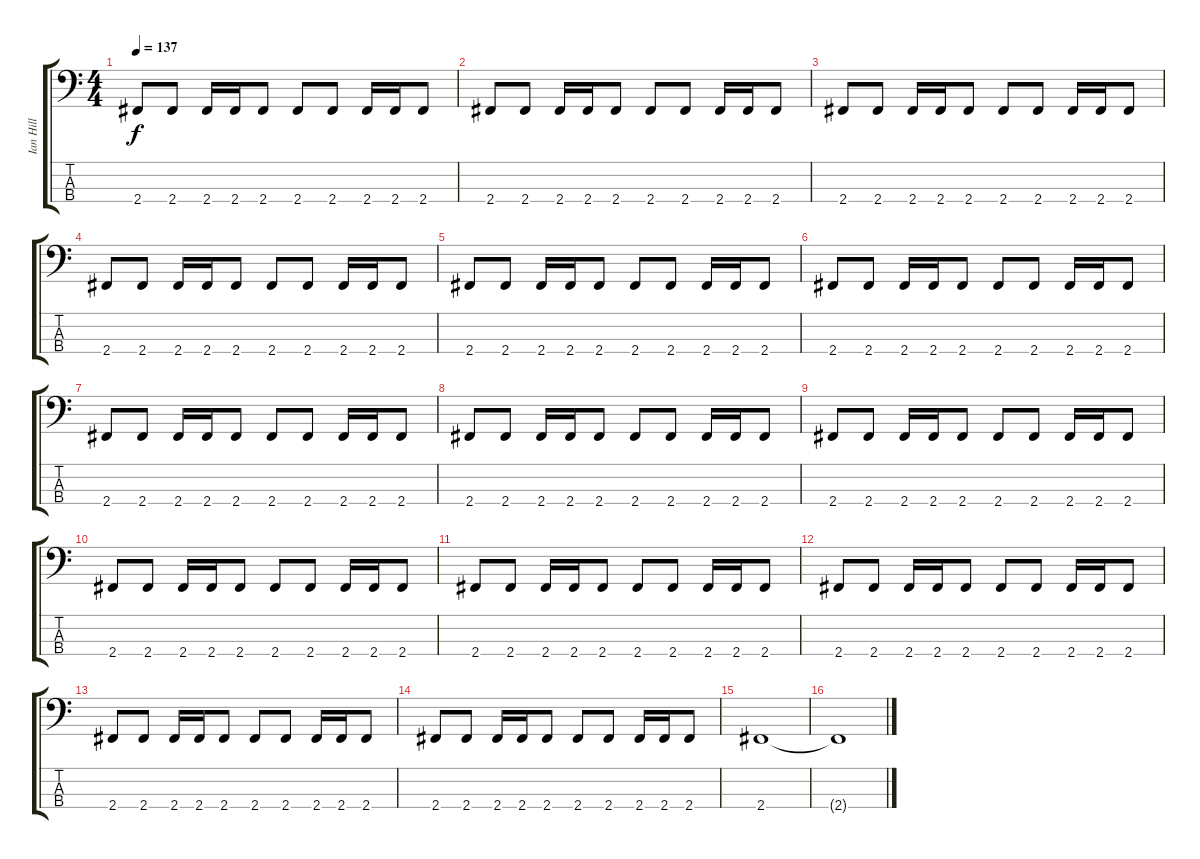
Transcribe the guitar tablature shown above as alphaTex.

\track ("Ian Hill" "Ian Hill") {instrument electricbasspick}
\staff {score tabs}
\tuning (G2 D2 A1 E1) {hide}
\ts (4 4)
\tempo 137
\clef f4
\ks c
2.4.8{dy f} 2.4.8 2.4.16 2.4.16 2.4.8 2.4.8 2.4.8 2.4.16 2.4.16 2.4.8 |
2.4.8 2.4.8 2.4.16 2.4.16 2.4.8 2.4.8 2.4.8 2.4.16 2.4.16 2.4.8 |
2.4.8 2.4.8 2.4.16 2.4.16 2.4.8 2.4.8 2.4.8 2.4.16 2.4.16 2.4.8 |
2.4.8 2.4.8 2.4.16 2.4.16 2.4.8 2.4.8 2.4.8 2.4.16 2.4.16 2.4.8 |
2.4.8 2.4.8 2.4.16 2.4.16 2.4.8 2.4.8 2.4.8 2.4.16 2.4.16 2.4.8 |
2.4.8 2.4.8 2.4.16 2.4.16 2.4.8 2.4.8 2.4.8 2.4.16 2.4.16 2.4.8 |
2.4.8 2.4.8 2.4.16 2.4.16 2.4.8 2.4.8 2.4.8 2.4.16 2.4.16 2.4.8 |
2.4.8 2.4.8 2.4.16 2.4.16 2.4.8 2.4.8 2.4.8 2.4.16 2.4.16 2.4.8 |
2.4.8 2.4.8 2.4.16 2.4.16 2.4.8 2.4.8 2.4.8 2.4.16 2.4.16 2.4.8 |
2.4.8 2.4.8 2.4.16 2.4.16 2.4.8 2.4.8 2.4.8 2.4.16 2.4.16 2.4.8 |
2.4.8 2.4.8 2.4.16 2.4.16 2.4.8 2.4.8 2.4.8 2.4.16 2.4.16 2.4.8 |
2.4.8 2.4.8 2.4.16 2.4.16 2.4.8 2.4.8 2.4.8 2.4.16 2.4.16 2.4.8 |
2.4.8 2.4.8 2.4.16 2.4.16 2.4.8 2.4.8 2.4.8 2.4.16 2.4.16 2.4.8 |
2.4.8 2.4.8 2.4.16 2.4.16 2.4.8 2.4.8 2.4.8 2.4.16 2.4.16 2.4.8 |
2.4.1 |
2.4{t}.1
